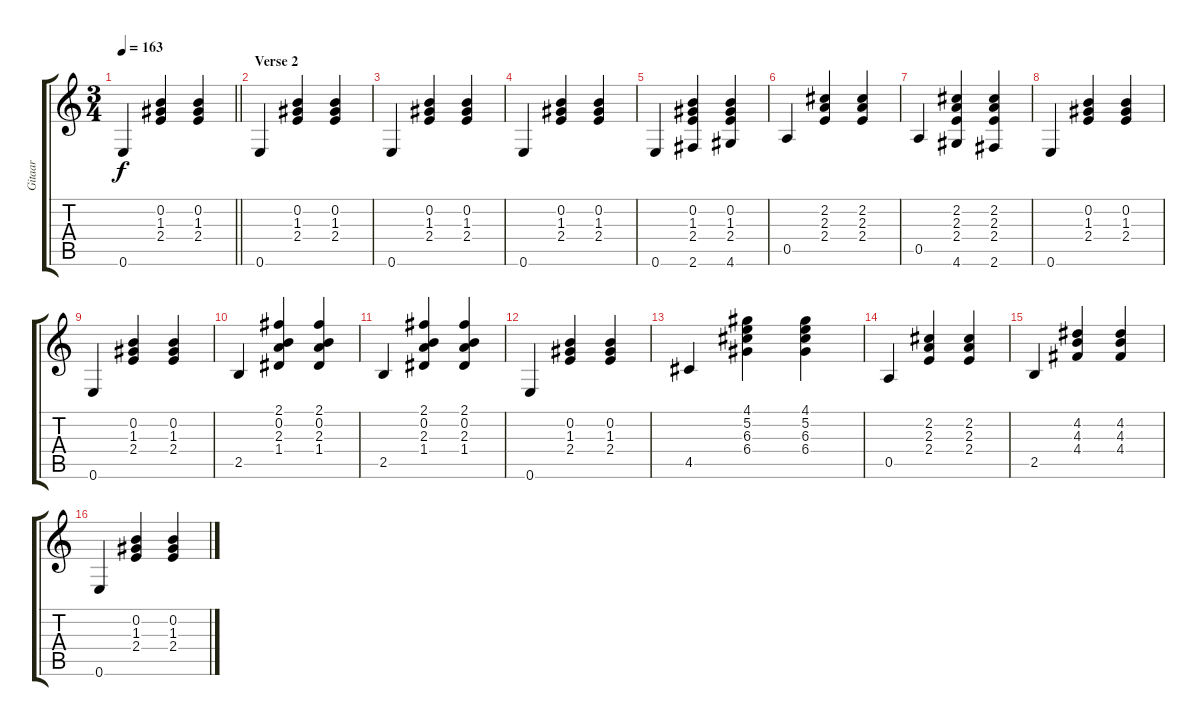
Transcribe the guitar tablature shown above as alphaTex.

\track ("Gitaar" "Gitaar") {instrument acousticguitarsteel}
\staff {score tabs}
\tuning (E4 B3 G3 D3 A2 E2) {hide}
\ts (3 4)
\tempo 163
\clef g2
\barLineRight lightlight
\ks c
0.6.4{dy f} (0.2 1.3 2.4).4 (0.2 1.3 2.4).4 |
\section ("" "Verse 2")
0.6.4 (0.2 1.3 2.4).4 (0.2 1.3 2.4).4 |
0.6.4 (0.2 1.3 2.4).4 (0.2 1.3 2.4).4 |
0.6.4 (0.2 1.3 2.4).4 (0.2 1.3 2.4).4 |
0.6.4 (0.2 1.3 2.4 2.6).4 (0.2 1.3 2.4 4.6).4 |
0.5.4 (2.2 2.3 2.4).4 (2.2 2.3 2.4).4 |
0.5.4 (2.2 2.3 2.4 4.6).4 (2.2 2.3 2.4 2.6).4 |
0.6.4 (0.2 1.3 2.4).4 (0.2 1.3 2.4).4 |
0.6.4 (0.2 1.3 2.4).4 (0.2 1.3 2.4).4 |
2.5.4 (2.1 0.2 2.3 1.4).4 (2.1 0.2 2.3 1.4).4 |
2.5.4 (2.1 0.2 2.3 1.4).4 (2.1 0.2 2.3 1.4).4 |
0.6.4 (0.2 1.3 2.4).4 (0.2 1.3 2.4).4 |
4.5.4 (4.1 5.2 6.3 6.4).4 (4.1 5.2 6.3 6.4).4 |
0.5.4 (2.2 2.3 2.4).4 (2.2 2.3 2.4).4 |
2.5.4 (4.2 4.3 4.4).4 (4.2 4.3 4.4).4 |
0.6.4 (0.2 1.3 2.4).4 (0.2 1.3 2.4).4
